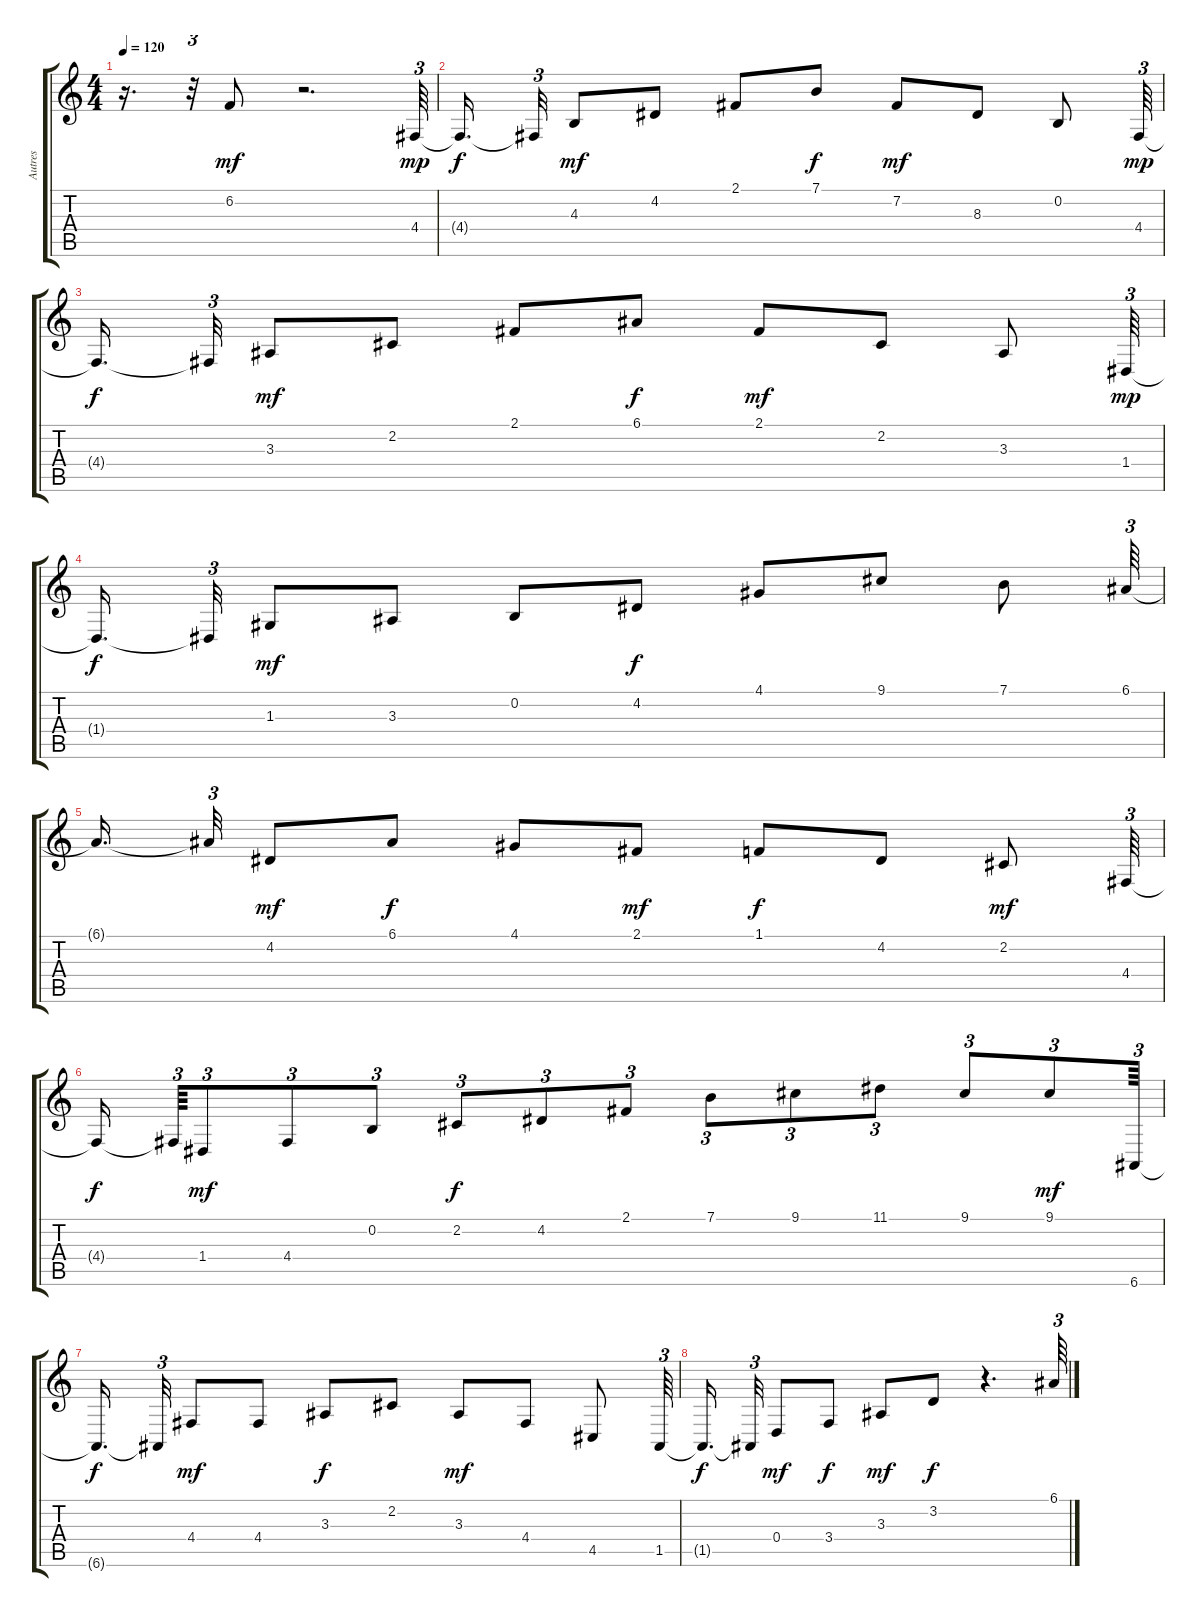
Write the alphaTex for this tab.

\track ("Autres" "Autres") {instrument stringensemble1}
\staff {score tabs}
\tuning (E4 B3 G3 D3 A2 E2) {hide}
\ts (4 4)
\tempo 120
\clef g2
\ks c
r.16{d dy f} r.32{tu (3 2)} 6.2.8{dy mf} r.2{d} 4.4.64{tu (3 2) dy mp volume 10} |
4.4{t}.16{d dy f beam splitsecondary} 4.4{t}.32{tu (3 2)} 4.3.8{dy mf} 4.2.8 2.1.8 7.1.8{dy f} 7.2.8{dy mf} 8.3.8 0.2.8 4.4.64{tu (3 2) dy mp} |
4.4{t}.16{d dy f beam splitsecondary} 4.4{t}.32{tu (3 2)} 3.3.8{dy mf} 2.2.8 2.1.8 6.1.8{dy f} 2.1.8{dy mf} 2.2.8 3.3.8 1.4.64{tu (3 2) dy mp} |
1.4{t}.16{d dy f beam splitsecondary} 1.4{t}.32{tu (3 2)} 1.3.8{dy mf} 3.3.8 0.2.8 4.2.8{dy f} 4.1.8 9.1.8 7.1.8 6.1.64{tu (3 2)} |
6.1{t}.16{d beam splitsecondary} 6.1{t}.32{tu (3 2)} 4.2.8{dy mf} 6.1.8{dy f} 4.1.8 2.1.8{dy mf} 1.1.8{dy f} 4.2.8 2.2.8{dy mf} 4.4.64{tu (3 2)} |
4.4{t}.16{dy f beam splitsecondary} 4.4{t}.64{tu (3 2)} 1.4.8{tu (3 2) dy mf} 4.4.8{tu (3 2)} 0.2.8{tu (3 2)} 2.2.8{tu (3 2) dy f} 4.2.8{tu (3 2)} 2.1.8{tu (3 2)} 7.1.8{tu (3 2)} 9.1.8{tu (3 2)} 11.1.8{tu (3 2)} 9.1.8{tu (3 2)} 9.1.8{tu (3 2) dy mf} 6.6.64{tu (3 2)} |
6.6{t}.16{d dy f beam splitsecondary} 6.6{t}.32{tu (3 2)} 4.4.8{dy mf} 4.4.8 3.3.8{dy f} 2.2.8 3.3.8{dy mf} 4.4.8 4.5.8 1.5.64{tu (3 2)} |
1.5{t}.16{d dy f beam splitsecondary} 1.5{t}.32{tu (3 2)} 0.4.8{dy mf} 3.4.8{dy f} 3.3.8{dy mf} 3.2.8{dy f} r.4{d} 6.1.64{tu (3 2)}
